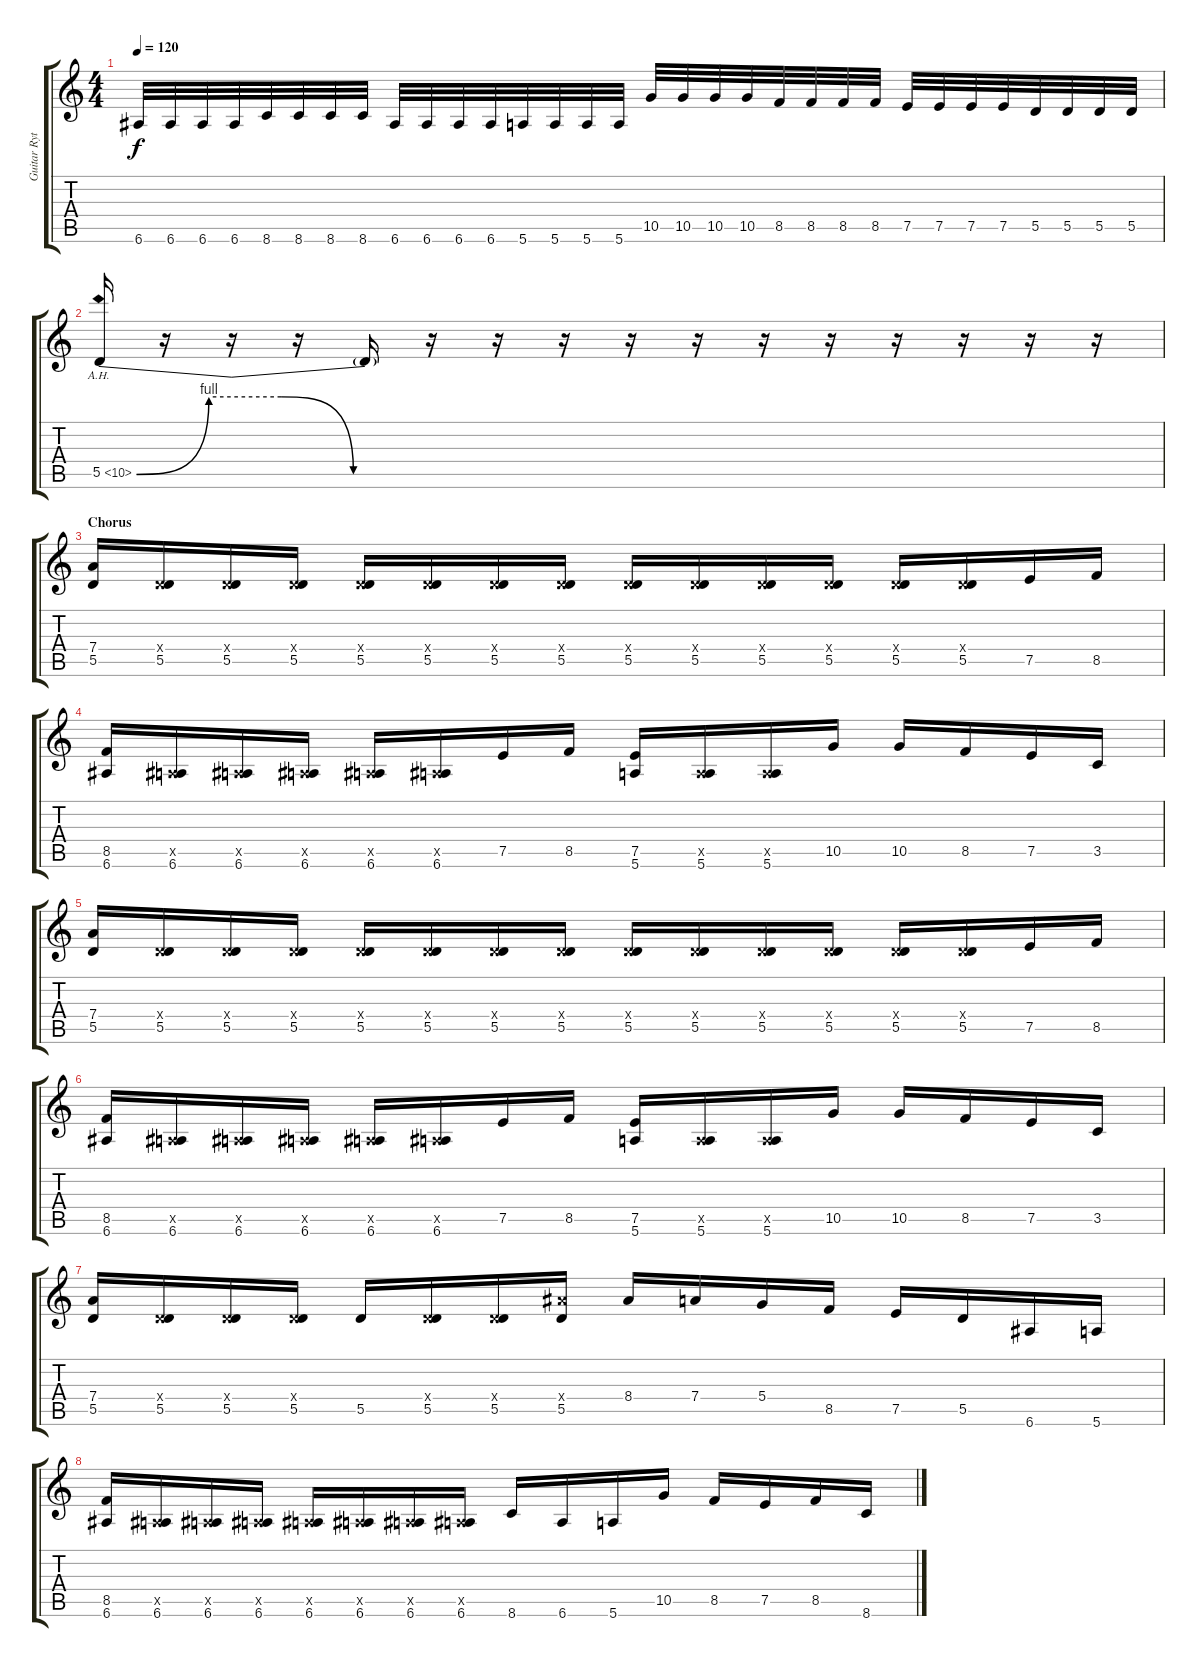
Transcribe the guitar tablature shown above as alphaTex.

\track ("Guitar Rythm" "Guitar Ryt") {instrument overdrivenguitar}
\staff {score tabs}
\tuning (E4 B3 G3 D3 A2 E2) {hide}
\ts (4 4)
\tempo 120
\clef g2
\ks c
6.6.32{dy f} 6.6.32 6.6.32 6.6.32 8.6.32 8.6.32 8.6.32 8.6.32 6.6.32 6.6.32 6.6.32 6.6.32 5.6.32 5.6.32 5.6.32 5.6.32 10.5.32 10.5.32 10.5.32 10.5.32 8.5.32 8.5.32 8.5.32 8.5.32 7.5.32 7.5.32 7.5.32 7.5.32 5.5.32 5.5.32 5.5.32 5.5.32 |
5.5{be (custom 0 0 15 4 30 4 45 0 60 0) ah 5}.16 r.16 r.16 r.16 5.5{t}.16 r.16 r.16 r.16 r.16 r.16 r.16 r.16 r.16 r.16 r.16 r.16 |
\section ("" "Chorus")
(7.4 5.5).16 (0.4{x} 5.5).16 (0.4{x} 5.5).16 (0.4{x} 5.5).16 (0.4{x} 5.5).16 (0.4{x} 5.5).16 (0.4{x} 5.5).16 (0.4{x} 5.5).16 (0.4{x} 5.5).16 (0.4{x} 5.5).16 (0.4{x} 5.5).16 (0.4{x} 5.5).16 (0.4{x} 5.5).16 (0.4{x} 5.5).16 7.5.16 8.5.16 |
(8.5 6.6).16 (0.5{x} 6.6).16 (0.5{x} 6.6).16 (0.5{x} 6.6).16 (0.5{x} 6.6).16 (0.5{x} 6.6).16 7.5.16 8.5.16 (7.5 5.6).16 (0.5{x} 5.6).16 (0.5{x} 5.6).16 10.5.16 10.5.16 8.5.16 7.5.16 3.5.16 |
(7.4 5.5).16 (0.4{x} 5.5).16 (0.4{x} 5.5).16 (0.4{x} 5.5).16 (0.4{x} 5.5).16 (0.4{x} 5.5).16 (0.4{x} 5.5).16 (0.4{x} 5.5).16 (0.4{x} 5.5).16 (0.4{x} 5.5).16 (0.4{x} 5.5).16 (0.4{x} 5.5).16 (0.4{x} 5.5).16 (0.4{x} 5.5).16 7.5.16 8.5.16 |
(8.5 6.6).16 (0.5{x} 6.6).16 (0.5{x} 6.6).16 (0.5{x} 6.6).16 (0.5{x} 6.6).16 (0.5{x} 6.6).16 7.5.16 8.5.16 (7.5 5.6).16 (0.5{x} 5.6).16 (0.5{x} 5.6).16 10.5.16 10.5.16 8.5.16 7.5.16 3.5.16 |
(7.4 5.5).16 (0.4{x} 5.5).16 (0.4{x} 5.5).16 (0.4{x} 5.5).16 5.5.16 (0.4{x} 5.5).16 (0.4{x} 5.5).16 (8.4{x} 5.5).16 8.4.16 7.4.16 5.4.16 8.5.16 7.5.16 5.5.16 6.6.16 5.6.16 |
(8.5 6.6).16 (0.5{x} 6.6).16 (0.5{x} 6.6).16 (0.5{x} 6.6).16 (0.5{x} 6.6).16 (0.5{x} 6.6).16 (0.5{x} 6.6).16 (0.5{x} 6.6).16 8.6.16 6.6.16 5.6.16 10.5.16 8.5.16 7.5.16 8.5.16 8.6.16
